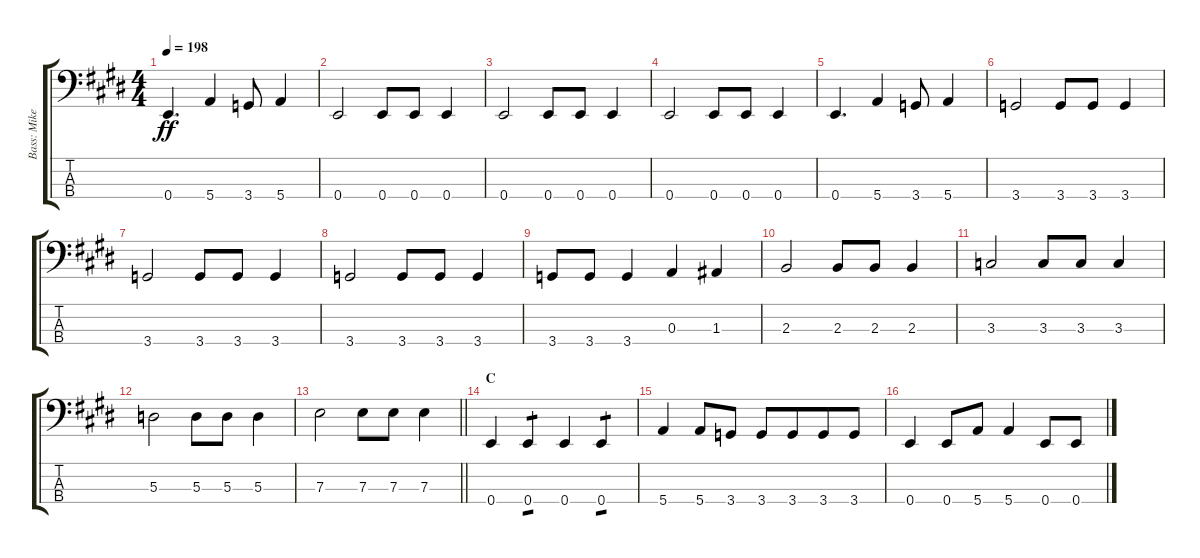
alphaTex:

\track ("Bass: Mike" "Bass: Mike") {instrument electricbassfinger}
\staff {score tabs}
\tuning (G2 D2 A1 E1) {hide}
\ts (4 4)
\tempo 198
\clef f4
\ks e
0.4.4{d dy ff} 5.4.4 3.4.8 5.4.4 |
0.4.2 0.4.8 0.4.8 0.4.4 |
0.4.2 0.4.8 0.4.8 0.4.4 |
0.4.2 0.4.8 0.4.8 0.4.4 |
0.4.4{d} 5.4.4 3.4.8 5.4.4 |
3.4.2 3.4.8 3.4.8 3.4.4 |
3.4.2 3.4.8 3.4.8 3.4.4 |
3.4.2 3.4.8 3.4.8 3.4.4 |
3.4.8 3.4.8 3.4.4 0.3.4 1.3.4 |
2.3.2 2.3.8 2.3.8 2.3.4 |
3.3.2 3.3.8 3.3.8 3.3.4 |
5.3.2 5.3.8 5.3.8 5.3.4 |
\barLineRight lightlight
7.3.2 7.3.8 7.3.8 7.3.4 |
\section ("" "C")
0.4.4 0.4.4{tp 1 beam merge} 0.4.4 0.4.4{tp 1} |
5.4.4 5.4.8 3.4.8 3.4.8 3.4.8{beam merge} 3.4.8 3.4.8 |
0.4.4 0.4.8 5.4.8 5.4.4 0.4.8 0.4.8
